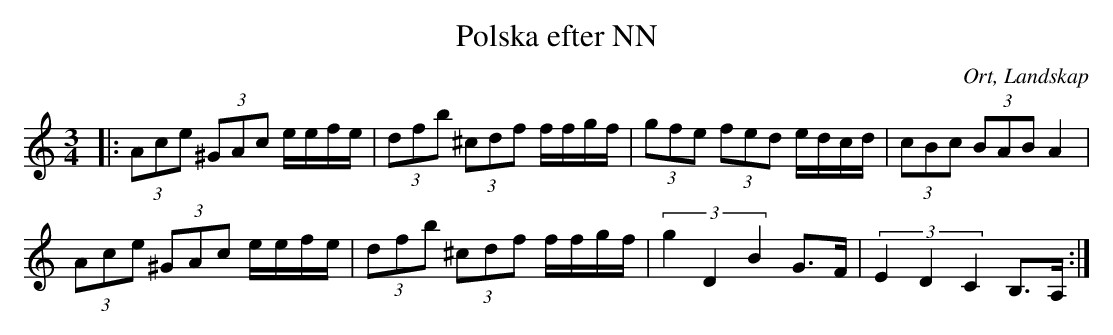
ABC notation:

X:1
T:Polska efter NN
O:Ort, Landskap
M:3/4
L:1/8
M:3/4
K:C
|: (3 Ace (3^GAc e/e/f/e/| (3 dfb (3^cdf f/f/g/f/|(3gfe (3fed e/d/c/d/|(3cBc (3BAB A2 |
(3Ace (3^GAc e/e/f/e/| (3 dfb (3^cdf f/f/g/f/|(3:2:3 g2 D2 B2 G>F|(3:2:3 E2 D2 C2 B,>A,:|
